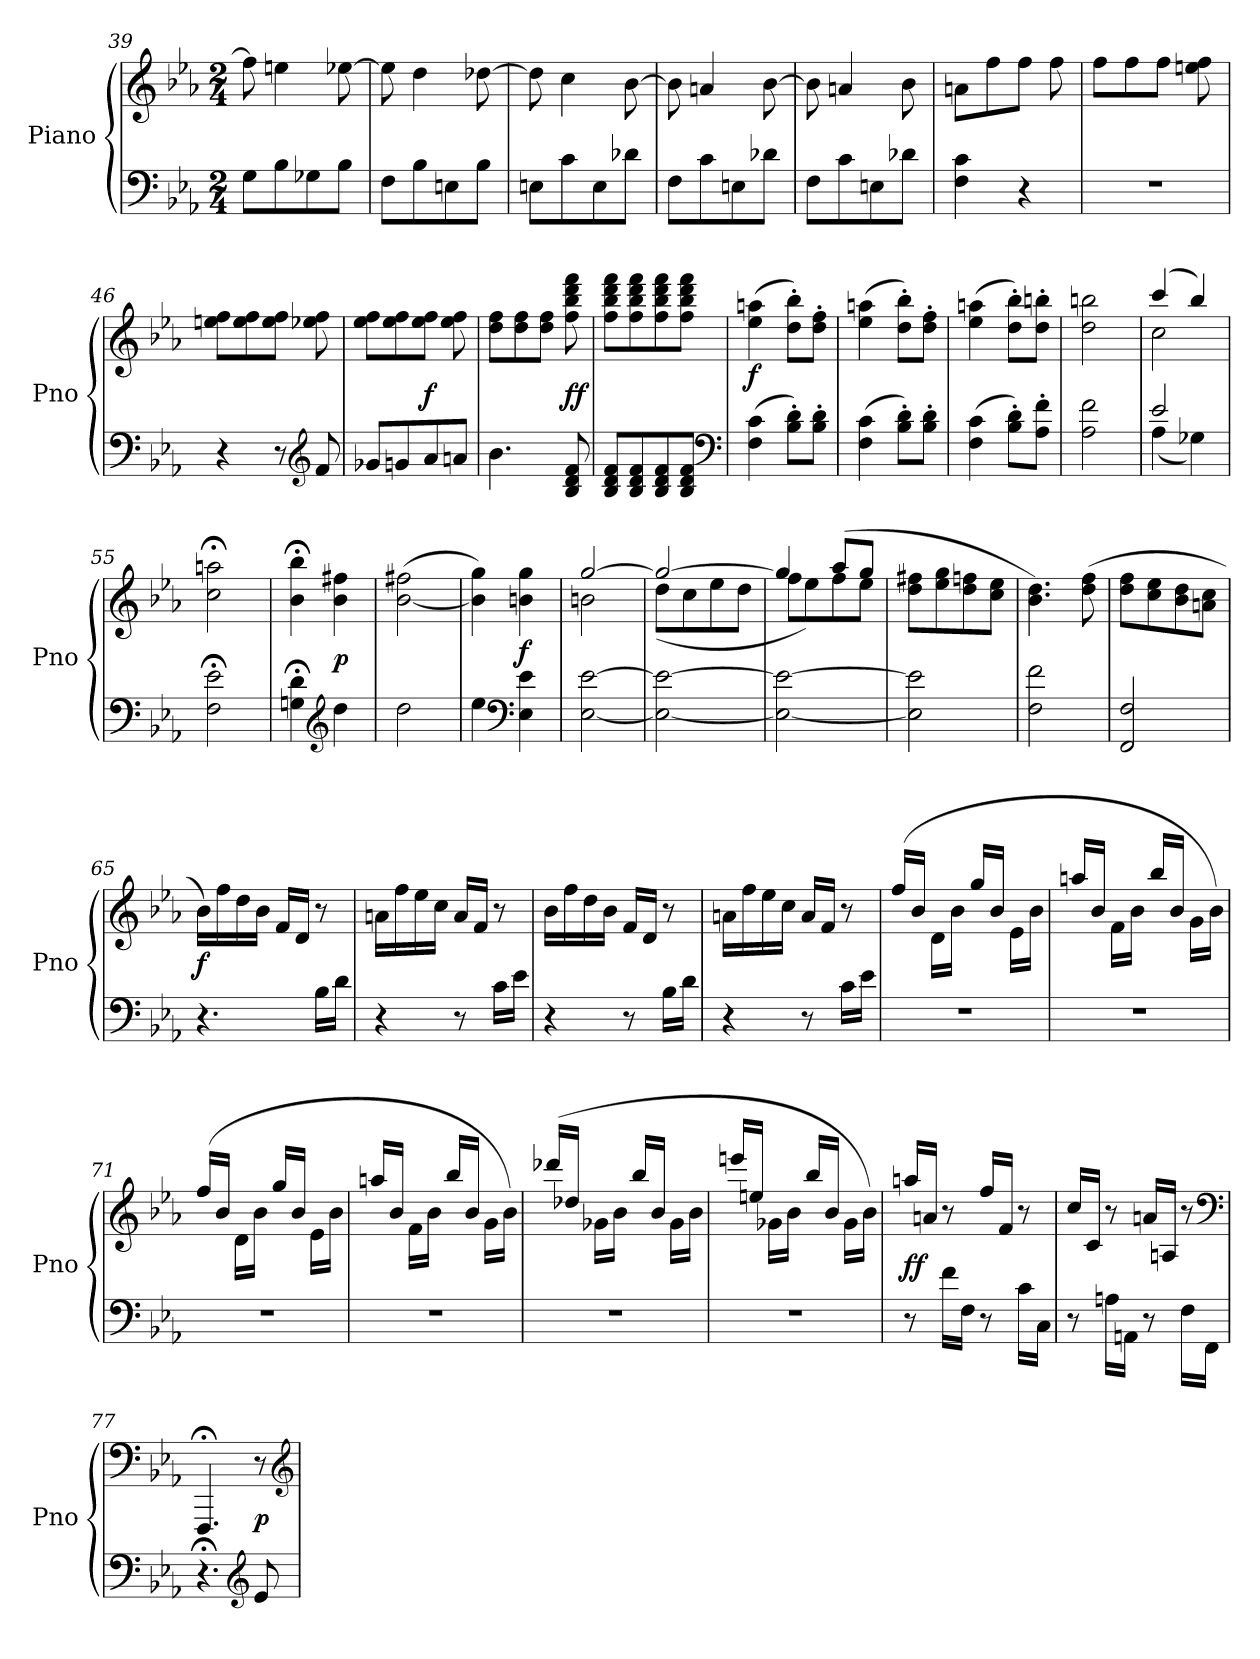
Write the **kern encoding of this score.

**kern	**kern	**dynam
*part1	*part1	*part1
*staff2	*staff1	*staff1/2
*I"Piano	*	*
*I'Pno	*	*
*clefF4	*clefG2	*
*k[b-e-a-]	*k[b-e-a-]	*
*E-:	*E-:	*
*M2/4	*M2/4	*
=39	=39	=39
8G\L	8ff\]	.
8B-\	4een\	.
8G-X\	.	.
8B-\J	[8ee-X\	.
=40	=40	=40
8F\L	8ee-\]	.
8B-\	4dd\	.
8En\	.	.
8B-\J	[8dd-X\	.
=41	=41	=41
8En\L	8dd-\]	.
8c\	4cc\	.
8E\	.	.
8d-X\J	[8b-\	.
=42	=42	=42
8F\L	8b-\]	.
8c\	4an/	.
8En\	.	.
8d-X\J	[8b-\	.
=43	=43	=43
8F\L	8b-\]	.
8c\	4an/	.
8En\	.	.
8d-X\J	8b-\	.
=44	=44	=44
4F\ 4c\	8an\L	.
.	8ff\	.
4r	8ff\J	.
.	8ff\	.
=45	=45	=45
2r	8ff\L	.
.	8ff\	.
.	8ff\J	.
.	8een\ 8ff\	.
=46	=46	=46
4r	8een\ 8ff\L	.
.	8ee\ 8ff\	.
8r	8ee\ 8ff\J	.
*clefG2	*	*
8f/	8ee-X\ 8ff\	.
=47	=47	=47
8g-X/L	8ee-\ 8ff\L	.
8gn/	8ee-\ 8ff\	.
8a-/	8ee-\ 8ff\J	f
8an/J	8ee-\ 8ff\	.
=48	=48	=48
4.b-\	8dd\ 8ff\L	.
.	8dd\ 8ff\	.
.	8dd\ 8ff\J	.
8B-/ 8d/ 8f/	8ff\ 8bb-\ 8ddd\ 8fff\	ff
=49	=49	=49
8B-/ 8d/ 8f/L	8ff\ 8bb-\ 8ddd\ 8fff\L	.
8B-/ 8d/ 8f/	8ff\ 8bb-\ 8ddd\ 8fff\	.
8B-/ 8d/ 8f/	8ff\ 8bb-\ 8ddd\ 8fff\	.
8B-/ 8d/ 8f/J	8ff\ 8bb-\ 8ddd\ 8fff\J	.
*clefF4	*	*
=50	=50	=50
(4F\ 4c\	(4ee-\ 4aan\	f
8B-'\ 8d'\L)	8dd'\ 8bb-'\L)	.
8B-'\ 8d'\J	8dd'\ 8ff'\J	.
=51	=51	=51
(4F\ 4c\	(4ee-\ 4aan\	.
8B-'\ 8d'\L)	8dd'\ 8bb-'\L)	.
8B-'\ 8d'\J	8dd'\ 8ff'\J	.
=52	=52	=52
(4F\ 4c\	(4ee-\ 4aan\	.
8B-'\ 8d'\L)	8dd'\ 8bb-'\L)	.
8A-'\ 8f'\J	8dd'\ 8bbn'\J	.
=53	=53	=53
2A-\ 2f\	2dd\ 2bbn\	.
=54	=54	=54
*^	*^	*
2e-/	(4A-\	(4ccc/	2cc\	.
.	4G-X\)	4bb-/)	.	.
*v	*v	*	*	*
*	*v	*v	*
=55	=55	=55
2F;<\ 2e-;<\	2cc;<\ 2aan;<\	.
=56	=56	=56
4Gn;<\ 4d;<\	4b-;<\ 4bb-;<\	.
*clefG2	*	*
4dd\	4b-\ 4ff#X\	p
=57	=57	=57
2dd\	([2b-\ 2ff#X\	.
=58	=58	=58
4ee-\	4b-]\ 4gg\)	.
*clefF4	*	*
4E-\ 4e-\	4bn\ 4gg\	f
=59	=59	=59
*	*^	*
[2E-\ [2e-\	[2gg/	2bn\	.
=60	=60	=60	=60
2E-_\ 2e-_\	2gg/_	(8dd\L	.
.	.	8cc\	.
.	.	8ee-\	.
.	.	8dd\J	.
=61	=61	=61	=61
2E-_\ 2e-_\	4gg/]	8ff\L	.
.	.	8ee-\)	.
.	(8aa-/L	8ff\	.
.	8gg/J	8ee-\J	.
*	*v	*v	*
=62	=62	=62
2E-]\ 2e-]\	8dd\ 8ff#X\L	.
.	8ee-\ 8gg\	.
.	8dd\ 8ffn\	.
.	8cc\ 8ee-\J	.
=63	=63	=63
2F\ 2f\	4.b-\ 4.dd\)	.
.	(8dd\ 8ff\	.
=64	=64	=64
2FF/ 2F/	8dd\ 8ff\L	.
.	8cc\ 8ee-\	.
.	8b-\ 8dd\	.
.	8an\ 8cc\J	.
=65	=65	=65
4.r	16b-\LL)	f
.	16ff\	.
.	16dd\	.
.	16b-\JJ	.
.	16f/LL	.
.	16d/JJ	.
16B-\LL	8r	.
16d\JJ	.	.
=66	=66	=66
4r	16an\LL	.
.	16ff\	.
.	16ee-\	.
.	16cc\JJ	.
8r	16a/LL	.
.	16f/JJ	.
16c\LL	8r	.
16e-\JJ	.	.
=67	=67	=67
4r	16b-\LL	.
.	16ff\	.
.	16dd\	.
.	16b-\JJ	.
8r	16f/LL	.
.	16d/JJ	.
16B-\LL	8r	.
16d\JJ	.	.
=68	=68	=68
4r	16an\LL	.
.	16ff\	.
.	16ee-\	.
.	16cc\JJ	.
8r	16a/LL	.
.	16f/JJ	.
16c\LL	8r	.
16e-\JJ	.	.
=69	=69	=69
2r	(16ff/LL	.
.	16b-/JJ	.
.	16d\LL	.
.	16b-\JJ	.
.	16gg/LL	.
.	16b-/JJ	.
.	16e-\LL	.
.	16b-\JJ	.
=70	=70	=70
2r	16aan/LL	.
.	16b-/JJ	.
.	16f\LL	.
.	16b-\JJ	.
.	16bb-/LL	.
.	16b-/JJ	.
.	16g\LL	.
.	16b-\JJ)	.
=71	=71	=71
2r	(16ff/LL	.
.	16b-/JJ	.
.	16d\LL	.
.	16b-\JJ	.
.	16gg/LL	.
.	16b-/JJ	.
.	16e-\LL	.
.	16b-\JJ	.
=72	=72	=72
2r	16aan/LL	.
.	16b-/JJ	.
.	16f\LL	.
.	16b-\JJ	.
.	16bb-/LL	.
.	16b-/JJ	.
.	16g\LL	.
.	16b-\JJ)	.
=73	=73	=73
2r	(16ddd-X/LL	.
.	16dd-X/JJ	.
.	16g-X\LL	.
.	16b-\JJ	.
.	16bb-/LL	.
.	16b-/JJ	.
.	16g-\LL	.
.	16b-\JJ	.
=74	=74	=74
2r	16eeen/LL	.
.	16een/JJ	.
.	16g-X\LL	.
.	16b-\JJ	.
.	16bb-/LL	.
.	16b-/JJ	.
.	16g-\LL	.
.	16b-\JJ)	.
=75	=75	=75
8r	16aan/LL	ff
.	16an/JJ	.
16f\LL	8r	.
16F\JJ	.	.
8r	16ff/LL	.
.	16f/JJ	.
16c\LL	8r	.
16C\JJ	.	.
=76	=76	=76
8r	16cc/LL	.
.	16c/JJ	.
16An\LL	8r	.
16AAn\JJ	.	.
8r	16an/LL	.
.	16An/JJ	.
16F\LL	8r	.
16FF\JJ	.	.
*	*clefF4	*
=77	=77	=77
4.r;<	4.FFF;</	.
*clefG2	*	*
8e-/	8r	p
*	*clefG2	*
=	=	=
*-	*-	*-
